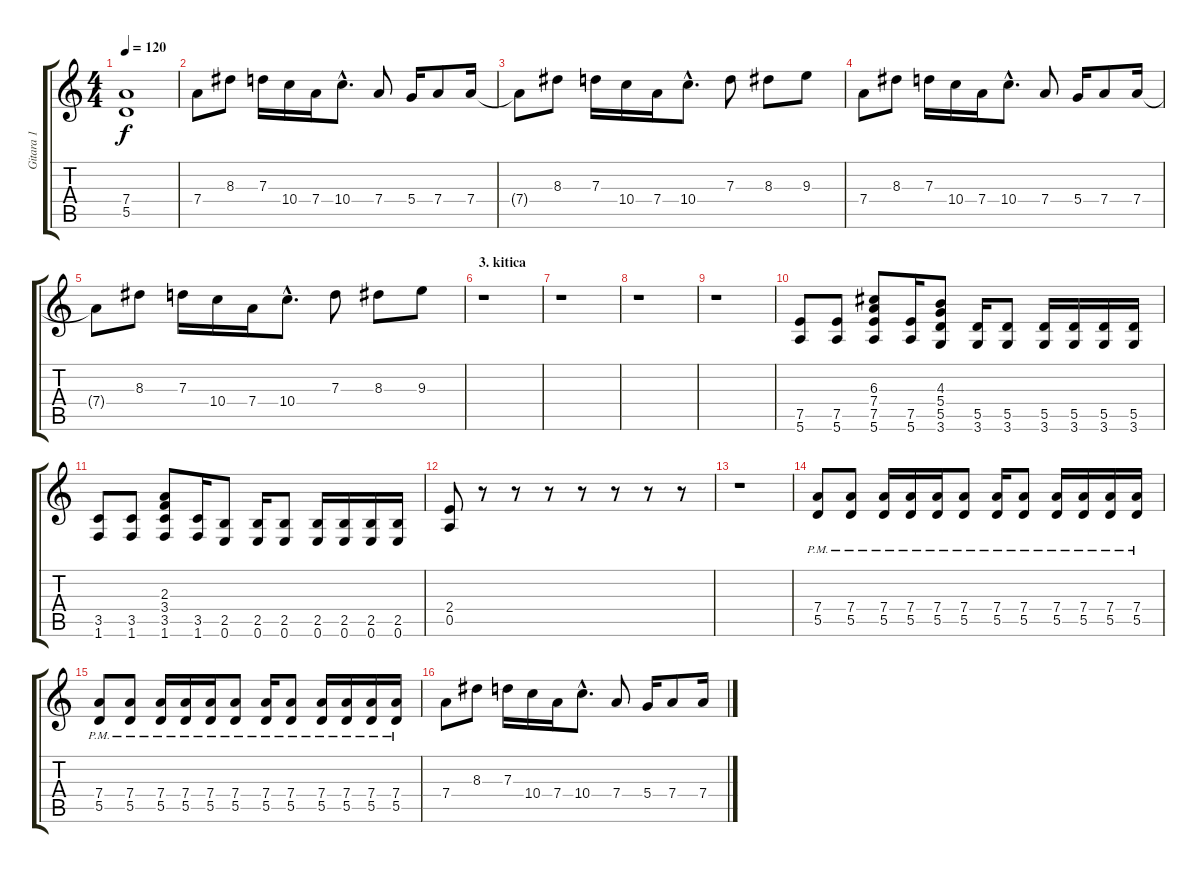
\track ("Gitara 1" "Gitara 1") {instrument overdrivenguitar}
\staff {score tabs}
\tuning (E4 B3 G3 D3 A2 E2) {hide}
\ts (4 4)
\tempo 120
\clef g2
\ks c
(7.4 5.5).1{dy f} |
7.4.8 8.3.8 7.3.16 10.4.16 7.4.16 10.4{hac}.8{d} 7.4.8 5.4.16 7.4.8 7.4.16 |
7.4{t}.8 8.3.8 7.3.16 10.4.16 7.4.16 10.4{hac}.8{d} 7.3.8 8.3.8 9.3.8 |
7.4.8 8.3.8 7.3.16 10.4.16 7.4.16 10.4{hac}.8{d} 7.4.8 5.4.16 7.4.8 7.4.16 |
7.4{t}.8 8.3.8 7.3.16 10.4.16 7.4.16 10.4{hac}.8{d} 7.3.8 8.3.8 9.3.8 |
\section ("" "3. kitica")
r.1 |
r.1 |
r.1 |
r.1 |
(7.5 5.6).8 (7.5 5.6).8 (6.3 7.4 7.5 5.6).8 (7.5 5.6).16 (4.3 5.4 5.5 3.6).8 (5.5 3.6).16 (5.5 3.6).8 (5.5 3.6).16 (5.5 3.6).16 (5.5 3.6).16 (5.5 3.6).16 |
(3.5 1.6).8 (3.5 1.6).8 (2.3 3.4 3.5 1.6).8 (3.5 1.6).16 (2.5 0.6).8 (2.5 0.6).16 (2.5 0.6).8 (2.5 0.6).16 (2.5 0.6).16 (2.5 0.6).16 (2.5 0.6).16 |
(2.4 0.5).8 r.8 r.8 r.8 r.8 r.8 r.8 r.8 |
r.1 |
(7.4{pm} 5.5{pm}).8 (7.4{pm} 5.5{pm}).8 (7.4{pm} 5.5{pm}).16 (7.4{pm} 5.5{pm}).16 (7.4{pm} 5.5{pm}).16 (7.4{pm} 5.5{pm}).8 (7.4{pm} 5.5{pm}).16 (7.4{pm} 5.5{pm}).8 (7.4{pm} 5.5{pm}).16 (7.4{pm} 5.5{pm}).16 (7.4{pm} 5.5{pm}).16 (7.4{pm} 5.5{pm}).16 |
(7.4{pm} 5.5{pm}).8 (7.4{pm} 5.5{pm}).8 (7.4{pm} 5.5{pm}).16 (7.4{pm} 5.5{pm}).16 (7.4{pm} 5.5{pm}).16 (7.4{pm} 5.5{pm}).8 (7.4{pm} 5.5{pm}).16 (7.4{pm} 5.5{pm}).8 (7.4{pm} 5.5{pm}).16 (7.4{pm} 5.5{pm}).16 (7.4{pm} 5.5{pm}).16 (7.4{pm} 5.5{pm}).16 |
7.4.8 8.3.8 7.3.16 10.4.16 7.4.16 10.4{hac}.8{d} 7.4.8 5.4.16 7.4.8 7.4.16
